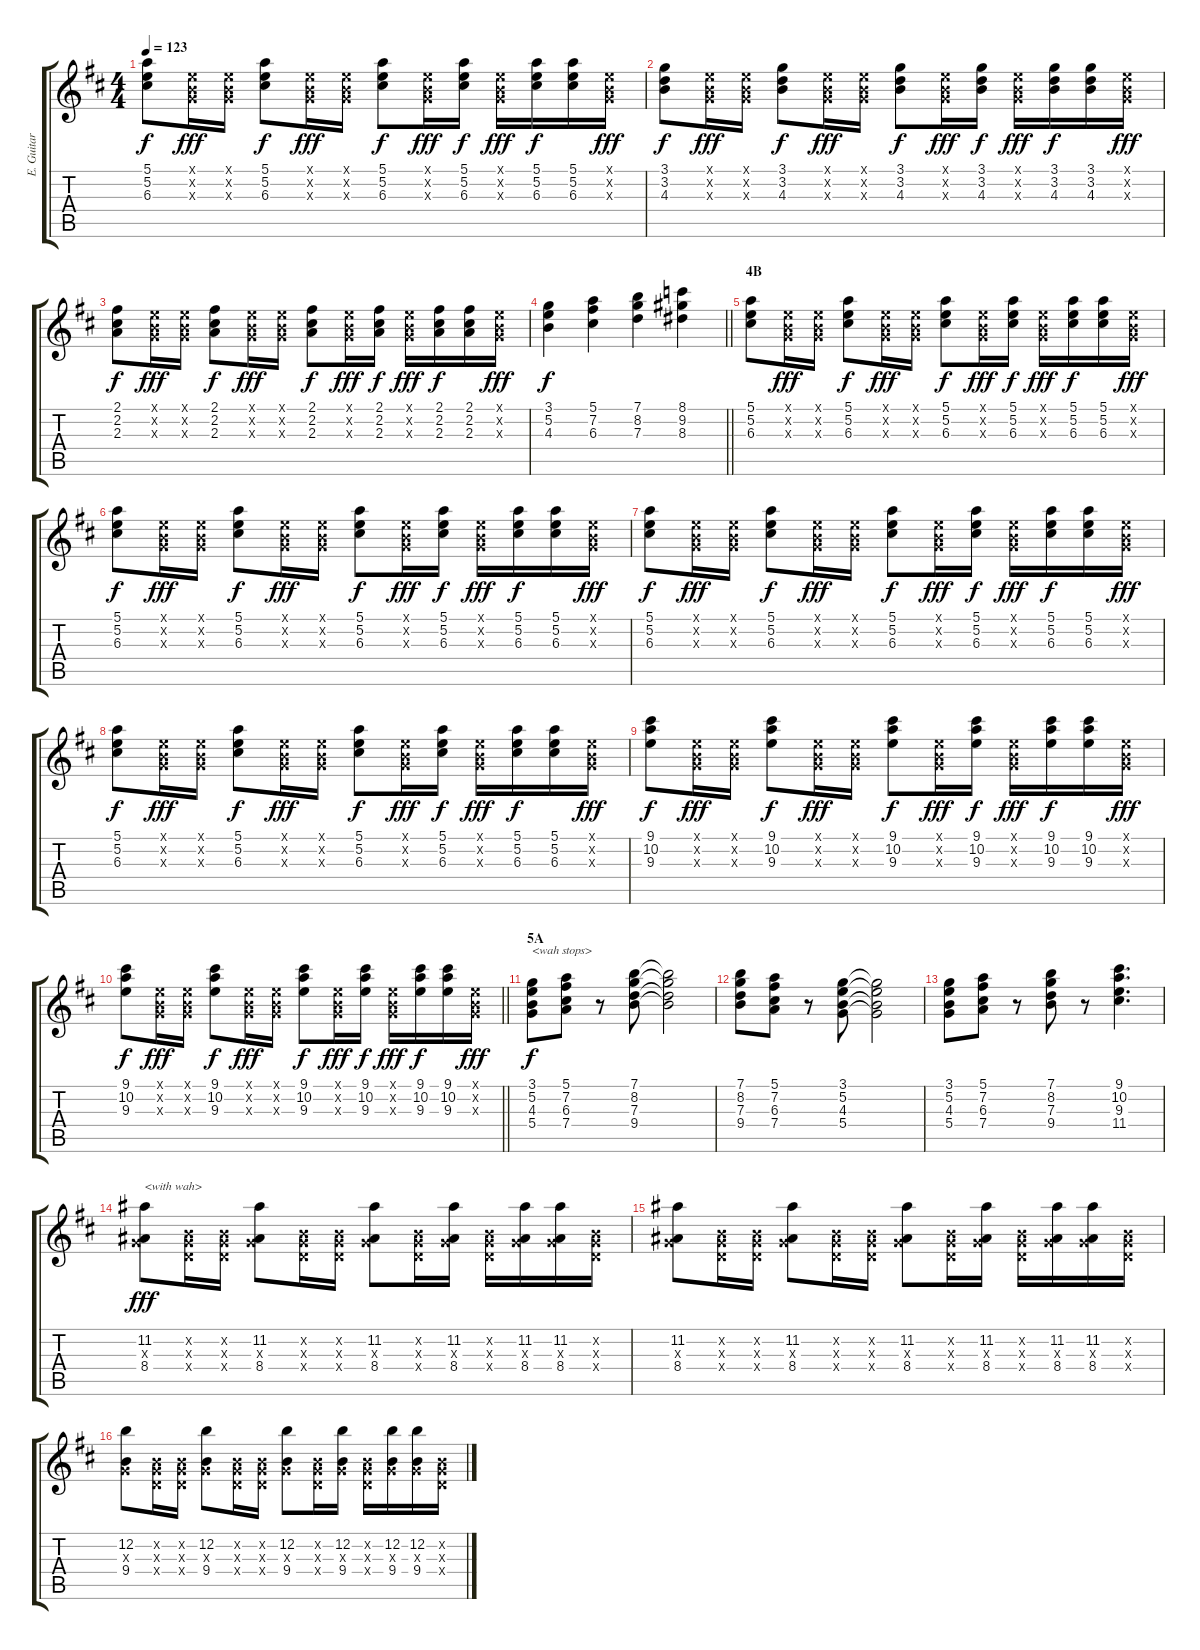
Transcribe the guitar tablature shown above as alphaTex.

\track ("E. Guitar I" "E. Guitar ") {instrument electricguitarjazz}
\staff {score tabs}
\tuning (E4 B3 G3 D3 A2 E2) {hide}
\ts (4 4)
\tempo 123
\clef g2
\ks d
(5.1 5.2 6.3).8{dy f} (0.1{x} 0.2{x} 0.3{x}).16{dy fff} (0.1{x} 0.2{x} 0.3{x}).16 (5.1 5.2 6.3).8{dy f} (0.1{x} 0.2{x} 0.3{x}).16{dy fff} (0.1{x} 0.2{x} 0.3{x}).16 (5.1 5.2 6.3).8{dy f} (0.1{x} 0.2{x} 0.3{x}).16{dy fff} (5.1 5.2 6.3).16{dy f} (0.1{x} 0.2{x} 0.3{x}).16{dy fff} (5.1 5.2 6.3).16{dy f} (5.1 5.2 6.3).16 (0.1{x} 0.2{x} 0.3{x}).16{dy fff} |
(3.1 3.2 4.3).8{dy f} (0.1{x} 0.2{x} 0.3{x}).16{dy fff} (0.1{x} 0.2{x} 0.3{x}).16 (3.1 3.2 4.3).8{dy f} (0.1{x} 0.2{x} 0.3{x}).16{dy fff} (0.1{x} 0.2{x} 0.3{x}).16 (3.1 3.2 4.3).8{dy f} (0.1{x} 0.2{x} 0.3{x}).16{dy fff} (3.1 3.2 4.3).16{dy f} (0.1{x} 0.2{x} 0.3{x}).16{dy fff} (3.1 3.2 4.3).16{dy f} (3.1 3.2 4.3).16 (0.1{x} 0.2{x} 0.3{x}).16{dy fff} |
(2.1 2.2 2.3).8{dy f} (0.1{x} 0.2{x} 0.3{x}).16{dy fff} (0.1{x} 0.2{x} 0.3{x}).16 (2.1 2.2 2.3).8{dy f} (0.1{x} 0.2{x} 0.3{x}).16{dy fff} (0.1{x} 0.2{x} 0.3{x}).16 (2.1 2.2 2.3).8{dy f} (0.1{x} 0.2{x} 0.3{x}).16{dy fff} (2.1 2.2 2.3).16{dy f} (0.1{x} 0.2{x} 0.3{x}).16{dy fff} (2.1 2.2 2.3).16{dy f} (2.1 2.2 2.3).16 (0.1{x} 0.2{x} 0.3{x}).16{dy fff} |
\barLineRight lightlight
(3.1 5.2 4.3).4{dy f} (5.1 7.2 6.3).4 (7.1 8.2 7.3).4 (8.1 9.2 8.3).4 |
\section ("" "4B")
(5.1 5.2 6.3).8 (0.1{x} 0.2{x} 0.3{x}).16{dy fff} (0.1{x} 0.2{x} 0.3{x}).16 (5.1 5.2 6.3).8{dy f} (0.1{x} 0.2{x} 0.3{x}).16{dy fff} (0.1{x} 0.2{x} 0.3{x}).16 (5.1 5.2 6.3).8{dy f} (0.1{x} 0.2{x} 0.3{x}).16{dy fff} (5.1 5.2 6.3).16{dy f} (0.1{x} 0.2{x} 0.3{x}).16{dy fff} (5.1 5.2 6.3).16{dy f} (5.1 5.2 6.3).16 (0.1{x} 0.2{x} 0.3{x}).16{dy fff} |
(5.1 5.2 6.3).8{dy f} (0.1{x} 0.2{x} 0.3{x}).16{dy fff} (0.1{x} 0.2{x} 0.3{x}).16 (5.1 5.2 6.3).8{dy f} (0.1{x} 0.2{x} 0.3{x}).16{dy fff} (0.1{x} 0.2{x} 0.3{x}).16 (5.1 5.2 6.3).8{dy f} (0.1{x} 0.2{x} 0.3{x}).16{dy fff} (5.1 5.2 6.3).16{dy f} (0.1{x} 0.2{x} 0.3{x}).16{dy fff} (5.1 5.2 6.3).16{dy f} (5.1 5.2 6.3).16 (0.1{x} 0.2{x} 0.3{x}).16{dy fff} |
(5.1 5.2 6.3).8{dy f} (0.1{x} 0.2{x} 0.3{x}).16{dy fff} (0.1{x} 0.2{x} 0.3{x}).16 (5.1 5.2 6.3).8{dy f} (0.1{x} 0.2{x} 0.3{x}).16{dy fff} (0.1{x} 0.2{x} 0.3{x}).16 (5.1 5.2 6.3).8{dy f} (0.1{x} 0.2{x} 0.3{x}).16{dy fff} (5.1 5.2 6.3).16{dy f} (0.1{x} 0.2{x} 0.3{x}).16{dy fff} (5.1 5.2 6.3).16{dy f} (5.1 5.2 6.3).16 (0.1{x} 0.2{x} 0.3{x}).16{dy fff} |
(5.1 5.2 6.3).8{dy f} (0.1{x} 0.2{x} 0.3{x}).16{dy fff} (0.1{x} 0.2{x} 0.3{x}).16 (5.1 5.2 6.3).8{dy f} (0.1{x} 0.2{x} 0.3{x}).16{dy fff} (0.1{x} 0.2{x} 0.3{x}).16 (5.1 5.2 6.3).8{dy f} (0.1{x} 0.2{x} 0.3{x}).16{dy fff} (5.1 5.2 6.3).16{dy f} (0.1{x} 0.2{x} 0.3{x}).16{dy fff} (5.1 5.2 6.3).16{dy f} (5.1 5.2 6.3).16 (0.1{x} 0.2{x} 0.3{x}).16{dy fff} |
(9.1 10.2 9.3).8{dy f} (0.1{x} 0.2{x} 0.3{x}).16{dy fff} (0.1{x} 0.2{x} 0.3{x}).16 (9.1 10.2 9.3).8{dy f} (0.1{x} 0.2{x} 0.3{x}).16{dy fff} (0.1{x} 0.2{x} 0.3{x}).16 (9.1 10.2 9.3).8{dy f} (0.1{x} 0.2{x} 0.3{x}).16{dy fff} (9.1 10.2 9.3).16{dy f} (0.1{x} 0.2{x} 0.3{x}).16{dy fff} (9.1 10.2 9.3).16{dy f} (9.1 10.2 9.3).16 (0.1{x} 0.2{x} 0.3{x}).16{dy fff} |
\barLineRight lightlight
(9.1 10.2 9.3).8{dy f} (0.1{x} 0.2{x} 0.3{x}).16{dy fff} (0.1{x} 0.2{x} 0.3{x}).16 (9.1 10.2 9.3).8{dy f} (0.1{x} 0.2{x} 0.3{x}).16{dy fff} (0.1{x} 0.2{x} 0.3{x}).16 (9.1 10.2 9.3).8{dy f} (0.1{x} 0.2{x} 0.3{x}).16{dy fff} (9.1 10.2 9.3).16{dy f} (0.1{x} 0.2{x} 0.3{x}).16{dy fff} (9.1 10.2 9.3).16{dy f} (9.1 10.2 9.3).16 (0.1{x} 0.2{x} 0.3{x}).16{dy fff} |
\section ("" "5A")
(3.1 5.2 4.3 5.4).8{txt "<wah stops>" dy f} (5.1 7.2 6.3 7.4).8 r.8 (7.1 8.2 7.3 9.4).8 (7.1{t} 8.2{t} 7.3{t} 9.4{t}).2 |
(7.1 8.2 7.3 9.4).8 (5.1 7.2 6.3 7.4).8 r.8 (3.1 5.2 4.3 5.4).8 (3.1{t} 5.2{t} 4.3{t} 5.4{t}).2 |
(3.1 5.2 4.3 5.4).8 (5.1 7.2 6.3 7.4).8 r.8 (7.1 8.2 7.3 9.4).8 r.8 (9.1 10.2 9.3 11.4).4{d} |
(11.2 0.3{x} 8.4).8{txt "<with wah>" dy fff} (0.2{x} 0.3{x} 0.4{x}).16 (0.2{x} 0.3{x} 0.4{x}).16 (11.2 0.3{x} 8.4).8 (0.2{x} 0.3{x} 0.4{x}).16 (0.2{x} 0.3{x} 0.4{x}).16 (11.2 0.3{x} 8.4).8 (0.2{x} 0.3{x} 0.4{x}).16 (11.2 0.3{x} 8.4).16 (0.2{x} 0.3{x} 0.4{x}).16 (11.2 0.3{x} 8.4).16 (11.2 0.3{x} 8.4).16 (0.2{x} 0.3{x} 0.4{x}).16 |
(11.2 0.3{x} 8.4).8 (0.2{x} 0.3{x} 0.4{x}).16 (0.2{x} 0.3{x} 0.4{x}).16 (11.2 0.3{x} 8.4).8 (0.2{x} 0.3{x} 0.4{x}).16 (0.2{x} 0.3{x} 0.4{x}).16 (11.2 0.3{x} 8.4).8 (0.2{x} 0.3{x} 0.4{x}).16 (11.2 0.3{x} 8.4).16 (0.2{x} 0.3{x} 0.4{x}).16 (11.2 0.3{x} 8.4).16 (11.2 0.3{x} 8.4).16 (0.2{x} 0.3{x} 0.4{x}).16 |
(12.2 0.3{x} 9.4).8 (0.2{x} 0.3{x} 0.4{x}).16 (0.2{x} 0.3{x} 0.4{x}).16 (12.2 0.3{x} 9.4).8 (0.2{x} 0.3{x} 0.4{x}).16 (0.2{x} 0.3{x} 0.4{x}).16 (12.2 0.3{x} 9.4).8 (0.2{x} 0.3{x} 0.4{x}).16 (12.2 0.3{x} 9.4).16 (0.2{x} 0.3{x} 0.4{x}).16 (12.2 0.3{x} 9.4).16 (12.2 0.3{x} 9.4).16 (0.2{x} 0.3{x} 0.4{x}).16
